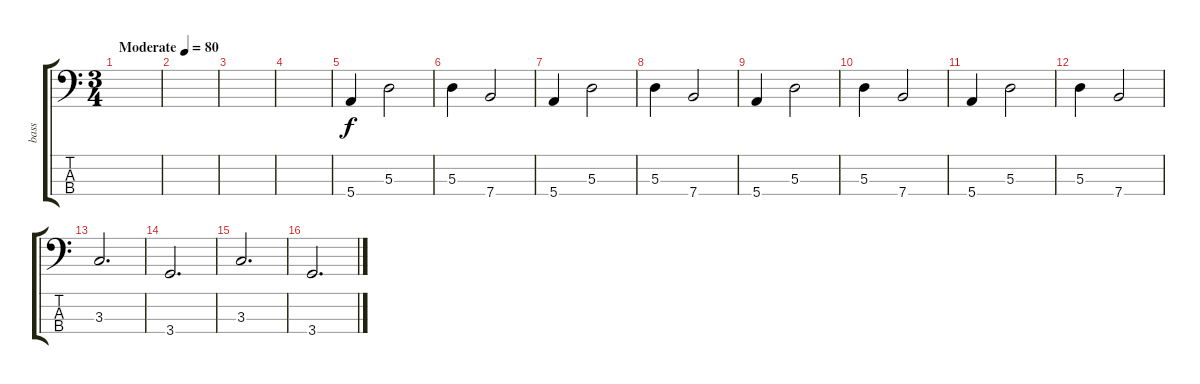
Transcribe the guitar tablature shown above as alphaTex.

\track ("bass" "bass") {instrument electricbassfinger}
\staff {score tabs}
\tuning (G2 D2 A1 E1) {hide}
\ts (3 4)
\tempo (80 "Moderate")
\clef f4
\ks c
|
|
|
|
5.4.4 5.3.2 |
5.3.4 7.4.2 |
5.4.4 5.3.2 |
5.3.4 7.4.2 |
5.4.4 5.3.2 |
5.3.4 7.4.2 |
5.4.4 5.3.2 |
5.3.4 7.4.2 |
3.3.2{d} |
3.4.2{d} |
3.3.2{d} |
3.4.2{d}
